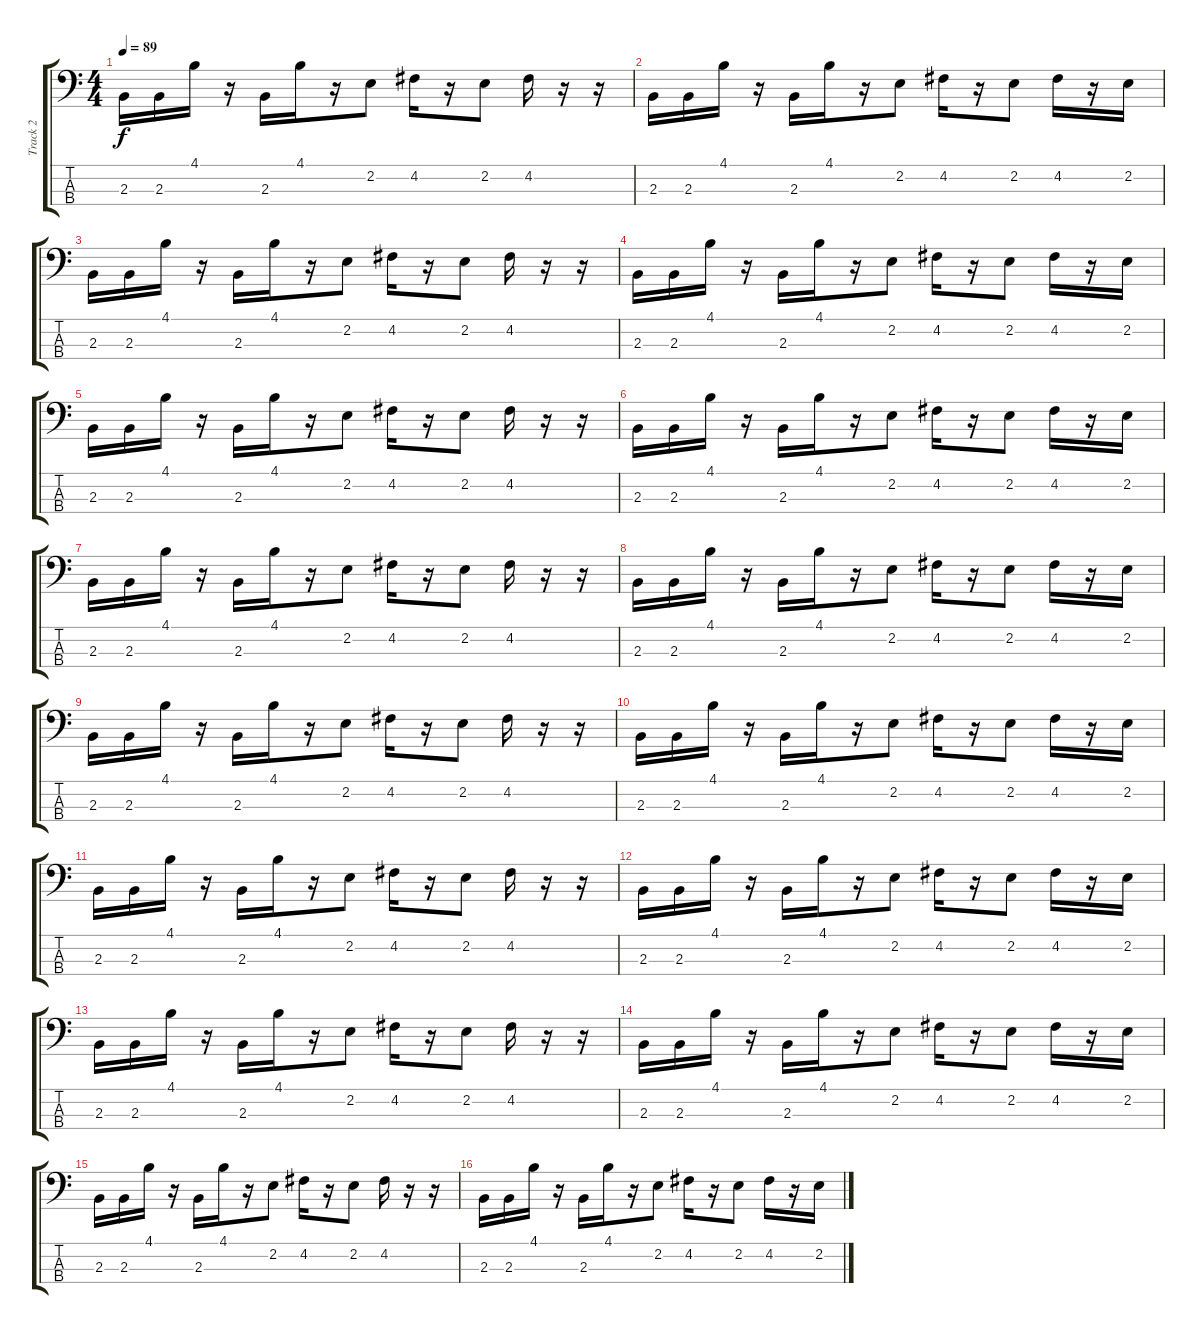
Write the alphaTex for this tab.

\track ("Track 2" "Track 2") {instrument acousticbass}
\staff {score tabs}
\tuning (G2 D2 A1 E1) {hide}
\ts (4 4)
\tempo 89
\clef f4
\ks c
2.3.16{dy f} 2.3.16 4.1.16 r.16 2.3.16 4.1.16 r.16 2.2.8 4.2.16 r.16 2.2.8 4.2.16 r.16 r.16 |
2.3.16 2.3.16 4.1.16 r.16 2.3.16 4.1.16 r.16 2.2.8 4.2.16 r.16 2.2.8 4.2.16 r.16 2.2.16 |
2.3.16 2.3.16 4.1.16 r.16 2.3.16 4.1.16 r.16 2.2.8 4.2.16 r.16 2.2.8 4.2.16 r.16 r.16 |
2.3.16 2.3.16 4.1.16 r.16 2.3.16 4.1.16 r.16 2.2.8 4.2.16 r.16 2.2.8 4.2.16 r.16 2.2.16 |
2.3.16 2.3.16 4.1.16 r.16 2.3.16 4.1.16 r.16 2.2.8 4.2.16 r.16 2.2.8 4.2.16 r.16 r.16 |
2.3.16 2.3.16 4.1.16 r.16 2.3.16 4.1.16 r.16 2.2.8 4.2.16 r.16 2.2.8 4.2.16 r.16 2.2.16 |
2.3.16 2.3.16 4.1.16 r.16 2.3.16 4.1.16 r.16 2.2.8 4.2.16 r.16 2.2.8 4.2.16 r.16 r.16 |
2.3.16 2.3.16 4.1.16 r.16 2.3.16 4.1.16 r.16 2.2.8 4.2.16 r.16 2.2.8 4.2.16 r.16 2.2.16 |
2.3.16 2.3.16 4.1.16 r.16 2.3.16 4.1.16 r.16 2.2.8 4.2.16 r.16 2.2.8 4.2.16 r.16 r.16 |
2.3.16 2.3.16 4.1.16 r.16 2.3.16 4.1.16 r.16 2.2.8 4.2.16 r.16 2.2.8 4.2.16 r.16 2.2.16 |
2.3.16 2.3.16 4.1.16 r.16 2.3.16 4.1.16 r.16 2.2.8 4.2.16 r.16 2.2.8 4.2.16 r.16 r.16 |
2.3.16 2.3.16 4.1.16 r.16 2.3.16 4.1.16 r.16 2.2.8 4.2.16 r.16 2.2.8 4.2.16 r.16 2.2.16 |
2.3.16 2.3.16 4.1.16 r.16 2.3.16 4.1.16 r.16 2.2.8 4.2.16 r.16 2.2.8 4.2.16 r.16 r.16 |
2.3.16 2.3.16 4.1.16 r.16 2.3.16 4.1.16 r.16 2.2.8 4.2.16 r.16 2.2.8 4.2.16 r.16 2.2.16 |
2.3.16 2.3.16 4.1.16 r.16 2.3.16 4.1.16 r.16 2.2.8 4.2.16 r.16 2.2.8 4.2.16 r.16 r.16 |
2.3.16 2.3.16 4.1.16 r.16 2.3.16 4.1.16 r.16 2.2.8 4.2.16 r.16 2.2.8 4.2.16 r.16 2.2.16
